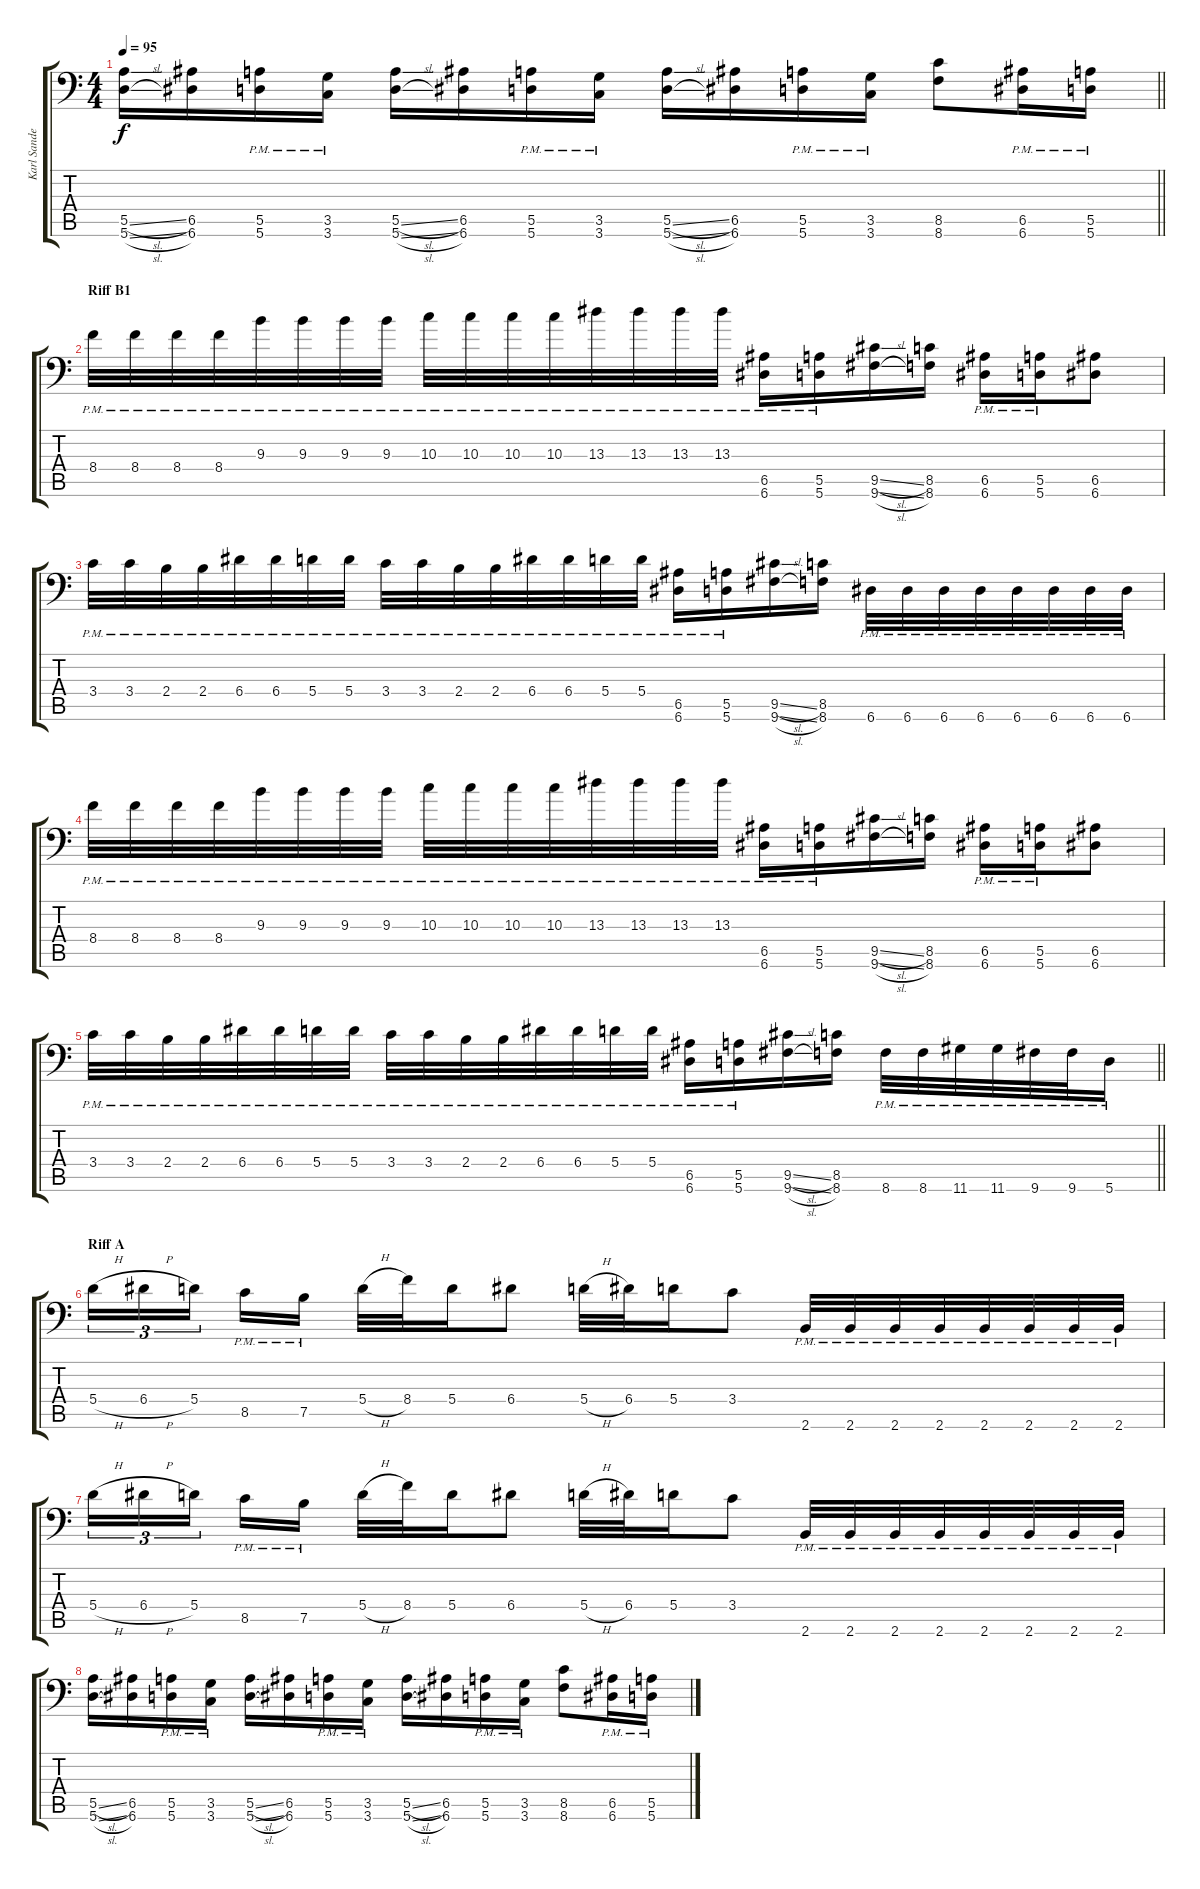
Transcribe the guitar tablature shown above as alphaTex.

\track ("Karl Sanders " "Karl Sande") {instrument overdrivenguitar}
\staff {score tabs}
\tuning (B3 Gb3 D3 A2 E2 A1) {hide}
\ts (4 4)
\tempo 95
\clef f4
\barLineRight lightlight
\ks c
(5.5{sl} 5.6{sl}).16{dy f} (6.5 6.6).16 (5.5{pm} 5.6{pm}).16 (3.5{pm} 3.6{pm}).16 (5.5{sl} 5.6{sl}).16 (6.5 6.6).16 (5.5{pm} 5.6{pm}).16 (3.5{pm} 3.6{pm}).16 (5.5{sl} 5.6{sl}).16 (6.5 6.6).16 (5.5{pm} 5.6{pm}).16 (3.5{pm} 3.6{pm}).16 (8.5 8.6).8 (6.5{pm} 6.6{pm}).16 (5.5{pm} 5.6{pm}).16 |
\section ("" "Riff B1")
8.4{pm}.32 8.4{pm}.32 8.4{pm}.32 8.4{pm}.32 9.3{pm}.32 9.3{pm}.32 9.3{pm}.32 9.3{pm}.32 10.3{pm}.32 10.3{pm}.32 10.3{pm}.32 10.3{pm}.32 13.3{pm}.32 13.3{pm}.32 13.3{pm}.32 13.3{pm}.32 (6.5{pm} 6.6{pm}).16 (5.5{pm} 5.6{pm}).16 (9.5{sl} 9.6{sl}).16 (8.5 8.6).16 (6.5{pm} 6.6{pm}).16 (5.5{pm} 5.6{pm}).16 (6.5 6.6).8 |
3.4{pm}.32 3.4{pm}.32 2.4{pm}.32 2.4{pm}.32 6.4{pm}.32 6.4{pm}.32 5.4{pm}.32 5.4{pm}.32 3.4{pm}.32 3.4{pm}.32 2.4{pm}.32 2.4{pm}.32 6.4{pm}.32 6.4{pm}.32 5.4{pm}.32 5.4{pm}.32 (6.5{pm} 6.6{pm}).16 (5.5{pm} 5.6{pm}).16 (9.5{sl} 9.6{sl}).16 (8.5 8.6).16 6.6{pm}.32 6.6{pm}.32 6.6{pm}.32 6.6{pm}.32 6.6{pm}.32 6.6{pm}.32 6.6{pm}.32 6.6{pm}.32 |
8.4{pm}.32 8.4{pm}.32 8.4{pm}.32 8.4{pm}.32 9.3{pm}.32 9.3{pm}.32 9.3{pm}.32 9.3{pm}.32 10.3{pm}.32 10.3{pm}.32 10.3{pm}.32 10.3{pm}.32 13.3{pm}.32 13.3{pm}.32 13.3{pm}.32 13.3{pm}.32 (6.5{pm} 6.6{pm}).16 (5.5{pm} 5.6{pm}).16 (9.5{sl} 9.6{sl}).16 (8.5 8.6).16 (6.5{pm} 6.6{pm}).16 (5.5{pm} 5.6{pm}).16 (6.5 6.6).8 |
\barLineRight lightlight
3.4{pm}.32 3.4{pm}.32 2.4{pm}.32 2.4{pm}.32 6.4{pm}.32 6.4{pm}.32 5.4{pm}.32 5.4{pm}.32 3.4{pm}.32 3.4{pm}.32 2.4{pm}.32 2.4{pm}.32 6.4{pm}.32 6.4{pm}.32 5.4{pm}.32 5.4{pm}.32 (6.5{pm} 6.6{pm}).16 (5.5{pm} 5.6{pm}).16 (9.5{sl} 9.6{sl}).16 (8.5 8.6).16 8.6{pm}.32 8.6{pm}.32 11.6{pm}.32 11.6{pm}.32 9.6{pm}.32 9.6{pm}.32 5.6{pm}.16 |
\section ("" "Riff A")
5.4{h}.16{tu (3 2)} 6.4{h}.16{tu (3 2)} 5.4.16{tu (3 2) beam splitsecondary} 8.5{pm}.16 7.5{pm}.16 5.4{h}.32 8.4.32 5.4.16 6.4.8 5.4{h}.32 6.4.32 5.4.16 3.4.8 2.6{pm}.32 2.6{pm}.32 2.6{pm}.32 2.6{pm}.32 2.6{pm}.32 2.6{pm}.32 2.6{pm}.32 2.6{pm}.32 |
5.4{h}.16{tu (3 2)} 6.4{h}.16{tu (3 2)} 5.4.16{tu (3 2) beam splitsecondary} 8.5{pm}.16 7.5{pm}.16 5.4{h}.32 8.4.32 5.4.16 6.4.8 5.4{h}.32 6.4.32 5.4.16 3.4.8 2.6{pm}.32 2.6{pm}.32 2.6{pm}.32 2.6{pm}.32 2.6{pm}.32 2.6{pm}.32 2.6{pm}.32 2.6{pm}.32 |
(5.5{sl} 5.6{sl}).16 (6.5 6.6).16 (5.5{pm} 5.6{pm}).16 (3.5{pm} 3.6{pm}).16 (5.5{sl} 5.6{sl}).16 (6.5 6.6).16 (5.5{pm} 5.6{pm}).16 (3.5{pm} 3.6{pm}).16 (5.5{sl} 5.6{sl}).16 (6.5 6.6).16 (5.5{pm} 5.6{pm}).16 (3.5{pm} 3.6{pm}).16 (8.5 8.6).8 (6.5{pm} 6.6{pm}).16 (5.5{pm} 5.6{pm}).16
